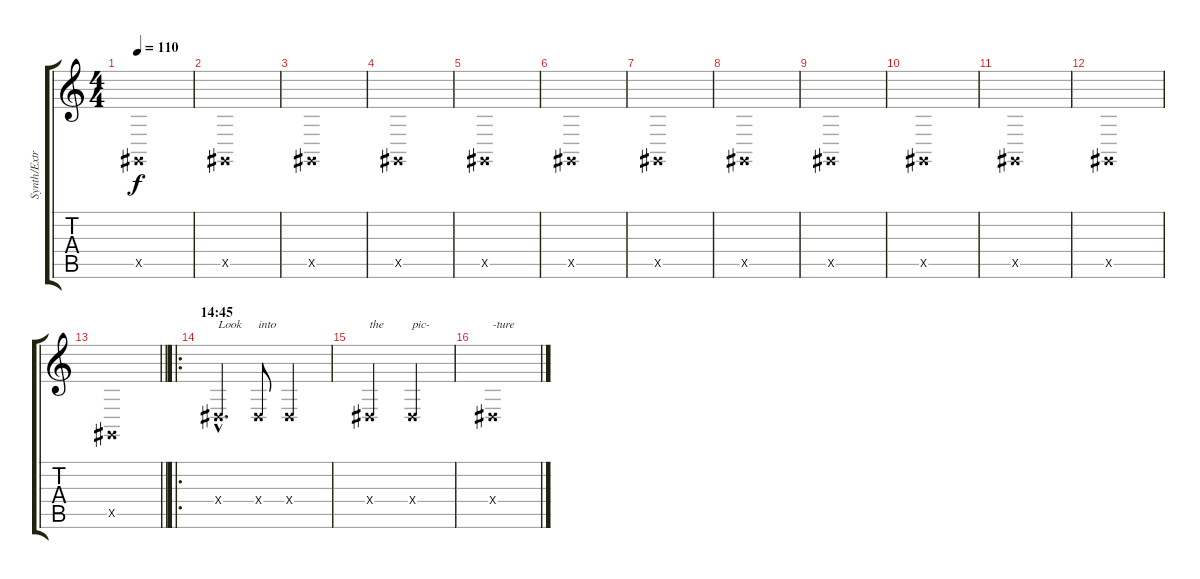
\track ("Synth/Extra Guitar II/Vocals" "Synth/Extr") {instrument lead2sawtooth}
\staff {score tabs}
\tuning (Db4 Ab3 E3 B2 Gb2 Db2) {hide}
\ts (4 4)
\tempo 110
\clef g2
\ks c
2.5{x}.1{dy f} |
2.5{x}.1 |
2.5{x}.1 |
2.5{x}.1 |
2.5{x}.1 |
2.5{x}.1 |
2.5{x}.1 |
2.5{x}.1 |
2.5{x}.1 |
2.5{x}.1 |
2.5{x}.1 |
2.5{x}.1 |
\barLineRight lightlight
2.5{x}.1 |
\ro
\section ("" "14:45")
4.4{hac x}.4{d txt "Look"} 4.4{x}.8{txt "into"} 4.4{x}.2 |
4.4{x}.2{txt "the"} 4.4{x}.2{txt "pic-"} |
4.4{x}.1{txt "-ture"}
